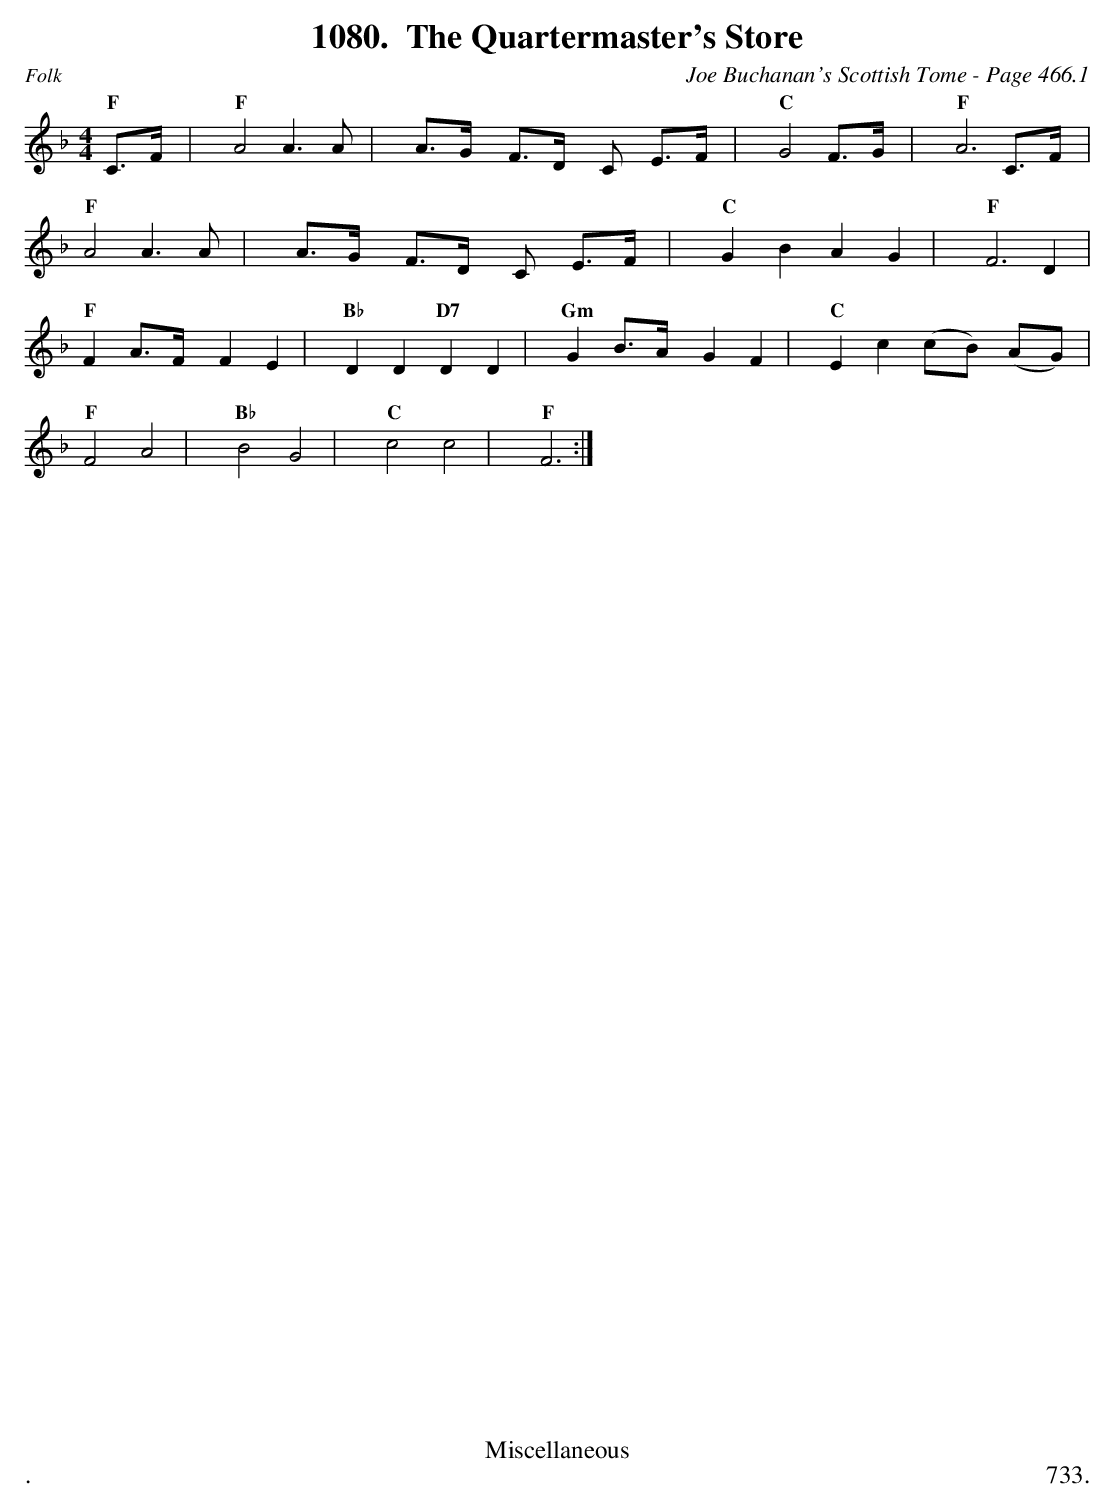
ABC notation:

X:1
T:Quartermaster's Store, The
C:Joe Buchanan's Scottish Tome - Page 466.1
L:1/8
M:4/4
K:F
"F"C>F | "F"A4 A3 A | A>G F>D C E>F | "C"G4 F>G | "F"A6 C>F |
"F"A4 A3 A | A>G F>D C E>F | "C"G2 B2 A2 G2 | "F"F6 D2 |
"F"F2 A>F F2 E2 | "Bb"D2 D2 "D7"D2 D2 | "Gm"G2 B>A G2 F2 | "C"E2 c2 (cB) (AG) |
"F"F4 A4 | "Bb"B4 G4 | "C"c4 c4 | "F"F6 :|
